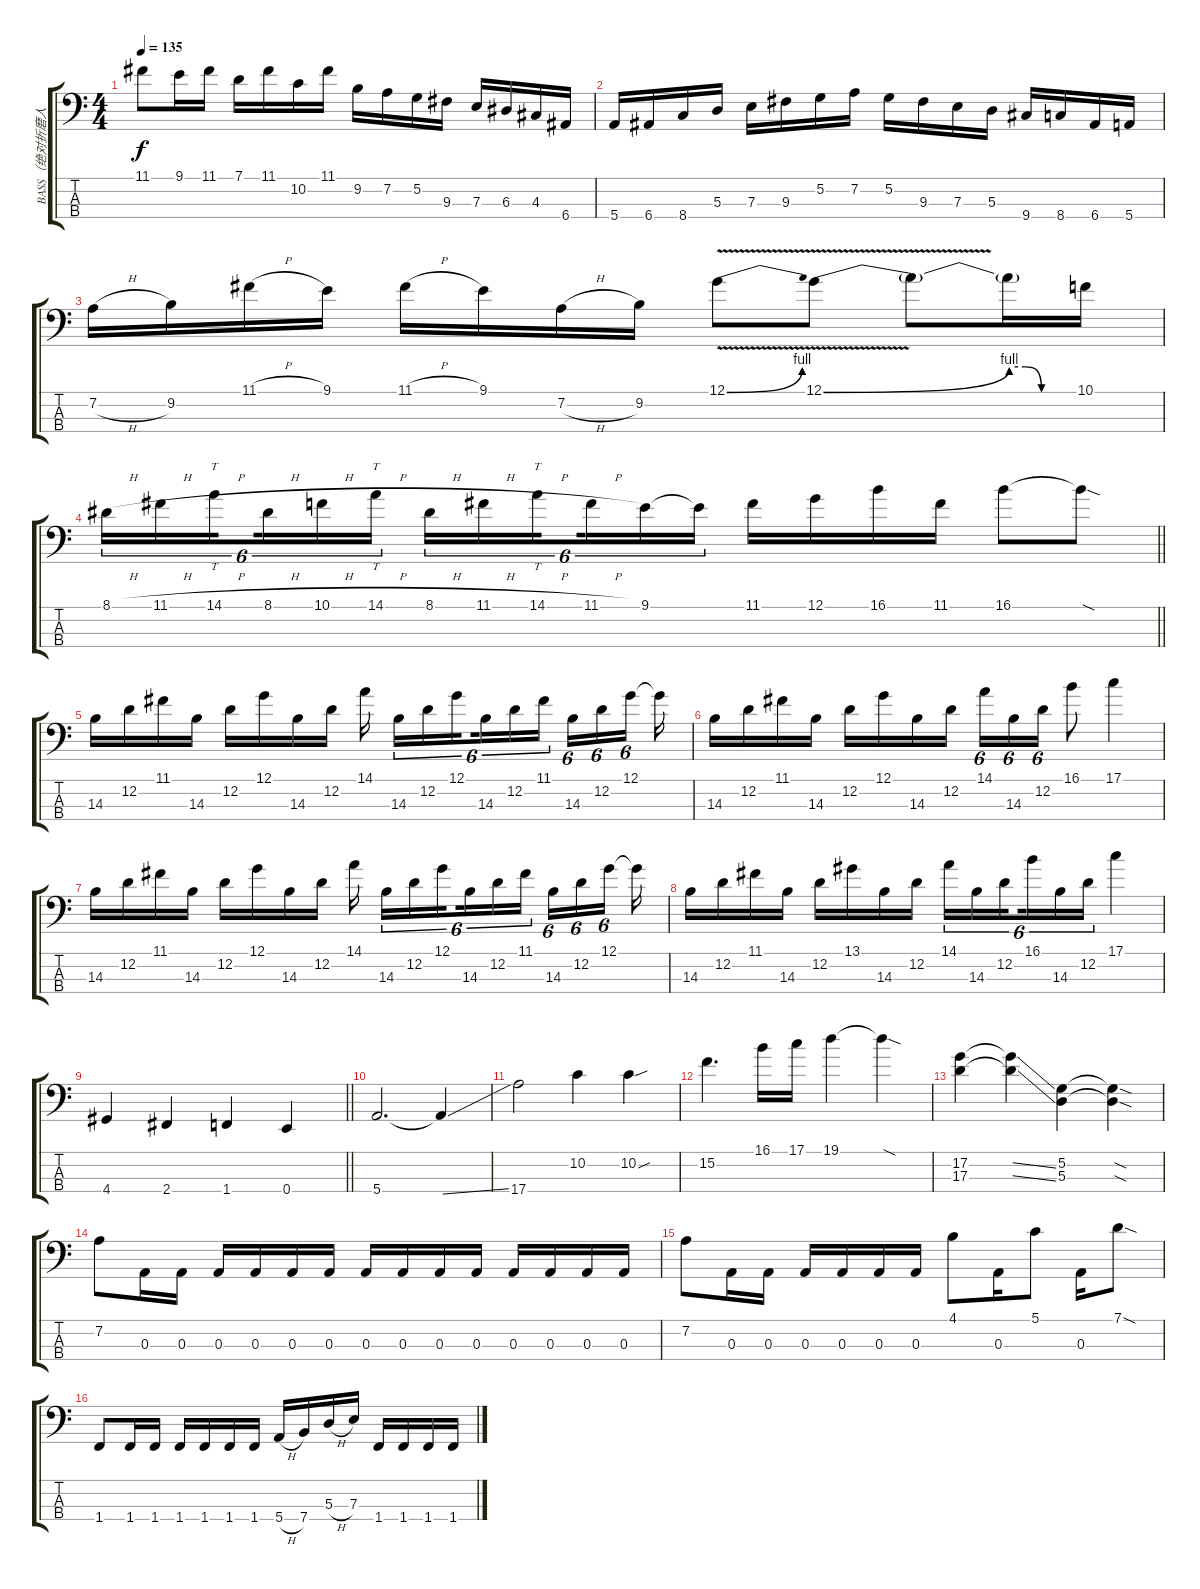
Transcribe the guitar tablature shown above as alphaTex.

\track ("BASS（绝对折磨人的）" "BASS（绝对折磨人") {instrument electricbassfinger}
\staff {score tabs}
\tuning (G2 D2 A1 E1) {hide}
\ts (4 4)
\tempo 135
\clef f4
\ks c
11.1.8{dy f} 9.1.16 11.1.16 7.1.16 11.1.16 10.2.16 11.1.16 9.2.16 7.2.16 5.2.16 9.3.16 7.3.16 6.3.16 4.3.16 6.4.16 |
5.4.16 6.4.16 8.4.16 5.3.16 7.3.16 9.3.16 5.2.16 7.2.16 5.2.16 9.3.16 7.3.16 5.3.16 9.4.16 8.4.16 6.4.16 5.4.16 |
7.2{h}.16 9.2.16 11.1{h}.16 9.1.16 11.1{h}.16 9.1.16 7.2{h}.16 9.2.16 12.1{be (bend 0 0 60 4) v}.8 12.1{be (bend 0 0 60 4) v}.8 12.1{t}.8 12.1{be (custom 0 4 15 4 30 0 60 0) t}.16 10.1.16 |
\barLineRight lightlight
8.1{h}.16{tu (6 4)} 11.1{h}.16{tu (6 4)} 14.1{h}.16{tt tu (6 4) beam splitsecondary} 8.1{h}.16{tu (6 4)} 10.1{h}.16{tu (6 4)} 14.1{h}.16{tt tu (6 4)} 8.1{h}.16{tu (6 4)} 11.1{h}.16{tu (6 4)} 14.1{h}.16{tt tu (6 4) beam splitsecondary} 11.1{h}.16{tu (6 4)} 9.1.16{tu (6 4)} 9.1{t}.16{tu (6 4)} 11.1.16 12.1.16 16.1.16 11.1.16 16.1.8 16.1{sod t}.8 |
14.3.16 12.2.16 11.1.16 14.3.16 12.2.16 12.1.16 14.3.16 12.2.16 14.1.16{beam splitsecondary} 14.3.16{tu (6 4)} 12.2.16{tu (6 4)} 12.1.16{tu (6 4) beam splitsecondary} 14.3.16{tu (6 4)} 12.2.16{tu (6 4)} 11.1.16{tu (6 4) beam splitsecondary} 14.3.16{tu (6 4)} 12.2.16{tu (6 4)} 12.1.16{tu (6 4) beam splitsecondary} 12.1{t}.16 |
14.3.16 12.2.16 11.1.16 14.3.16 12.2.16 12.1.16 14.3.16 12.2.16 14.1.16{tu (6 4)} 14.3.16{tu (6 4)} 12.2.16{tu (6 4)} 16.1.8 17.1.4 |
14.3.16 12.2.16 11.1.16 14.3.16 12.2.16 12.1.16 14.3.16 12.2.16 14.1.16{beam splitsecondary} 14.3.16{tu (6 4)} 12.2.16{tu (6 4)} 12.1.16{tu (6 4) beam splitsecondary} 14.3.16{tu (6 4)} 12.2.16{tu (6 4)} 11.1.16{tu (6 4) beam splitsecondary} 14.3.16{tu (6 4)} 12.2.16{tu (6 4)} 12.1.16{tu (6 4) beam splitsecondary} 12.1{t}.16 |
14.3.16 12.2.16 11.1.16 14.3.16 12.2.16 13.1.16 14.3.16 12.2.16 14.1.16{tu (6 4)} 14.3.16{tu (6 4)} 12.2.16{tu (6 4) beam splitsecondary} 16.1.16{tu (6 4)} 14.3.16{tu (6 4)} 12.2.16{tu (6 4)} 17.1.4 |
\barLineRight lightlight
4.4.4 2.4.4 1.4.4 0.4.4 |
5.4.2{d} 5.4{ss t}.4 |
17.4.2 10.2.4 10.2{sou}.4 |
15.2.4{d} 16.1.16 17.1.16 19.1.4 19.1{sod t}.4 |
(17.2 17.3).4 (17.2{ss t} 17.3{ss t}).4 (5.2 5.3).4 (5.2{sod t} 5.3{sod t}).4 |
7.2.8 0.3.16 0.3.16 0.3.16 0.3.16 0.3.16 0.3.16 0.3.16 0.3.16 0.3.16 0.3.16 0.3.16 0.3.16 0.3.16 0.3.16 |
7.2.8 0.3.16 0.3.16 0.3.16 0.3.16 0.3.16 0.3.16 4.1.8 0.3.16 5.1.8 0.3.16 7.1{sod}.8 |
1.4.8 1.4.16 1.4.16 1.4.16 1.4.16 1.4.16 1.4.16 5.4{h}.16 7.4.16 5.3{h}.16 7.3.16 1.4.16 1.4.16 1.4.16 1.4.16
